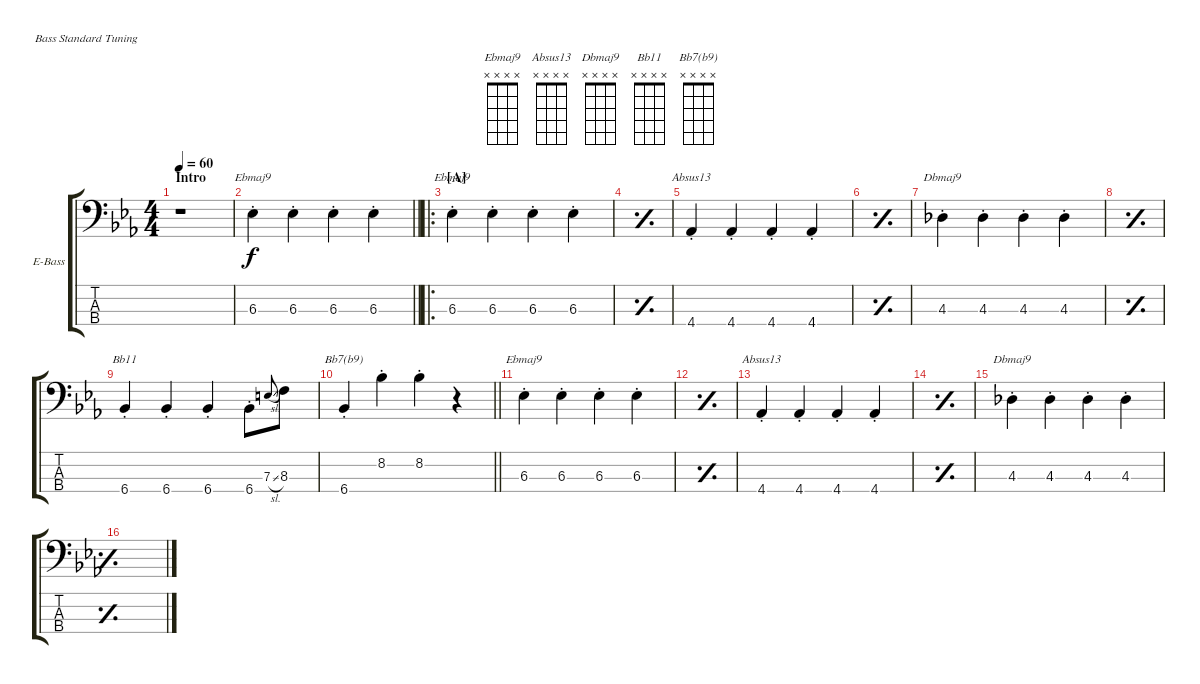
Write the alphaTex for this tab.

\defaultSystemsLayout 4
\bracketExtendMode groupsimilarinstruments
\firstSystemTrackNameOrientation horizontal
\otherSystemsTrackNameOrientation horizontal
\track ("Electric Bass" "E-Bass") {instrument electricbassfinger}
\staff {score tabs}
\tuning (G2 D2 A1 E1)
\chord ("Ebmaj9" x x x x)
\chord ("Absus13" x x x x)
\chord ("Dbmaj9" x x x x)
\chord ("Bb11" x x x x)
\chord ("Bb7(b9)" x x x x)
\ts (4 4)
\section ("" "Intro")
\tempo 60
\clef f4
\scale
0.367855
\ks eb
r.1{dy f instrument electricbassfinger} |
\scale
0.397192
\barLineRight lightlight
6.3{st}.4{ch "Ebmaj9"} 6.3{st}.4 6.3{st}.4 6.3{st}.4 |
\ro
\section ("A" "")
\scale
0.325686 6.3{st}.4{ch "Ebmaj9"} 6.3{st}.4 6.3{st}.4 6.3{st}.4 |
\simile simple
\scale
0.299824 |
\simile none
\scale
0.308642 4.4{st}.4{ch "Absus13"} 4.4{st}.4 4.4{st}.4 4.4{st}.4 |
\simile simple
\scale
0.3 |
\simile none
\scale
0.314908 4.3{st}.4{ch "Dbmaj9"} 4.3{st}.4 4.3{st}.4 4.3{st}.4 |
\simile simple
\scale
0.278057 |
\simile none
\scale
0.299832 6.4{st}.4{ch "Bb11"} 6.4{st}.4 6.4{st}.4 6.4{st}.8 7.3{sl}.8{gr onbeat} 8.3.8 |
\scale
0.274394
\barLineRight lightlight
6.4{st}.4{ch "Bb7(b9)"} 8.2{st}.4 8.2{st}.4 r.4 |
6.3{st}.4{ch "Ebmaj9"} 6.3{st}.4 6.3{st}.4 6.3{st}.4 |
\simile simple
|
\simile none
4.4{st}.4{ch "Absus13"} 4.4{st}.4 4.4{st}.4 4.4{st}.4 |
\simile simple
|
\simile none
4.3{st}.4{ch "Dbmaj9"} 4.3{st}.4 4.3{st}.4 4.3{st}.4 |
\simile simple
